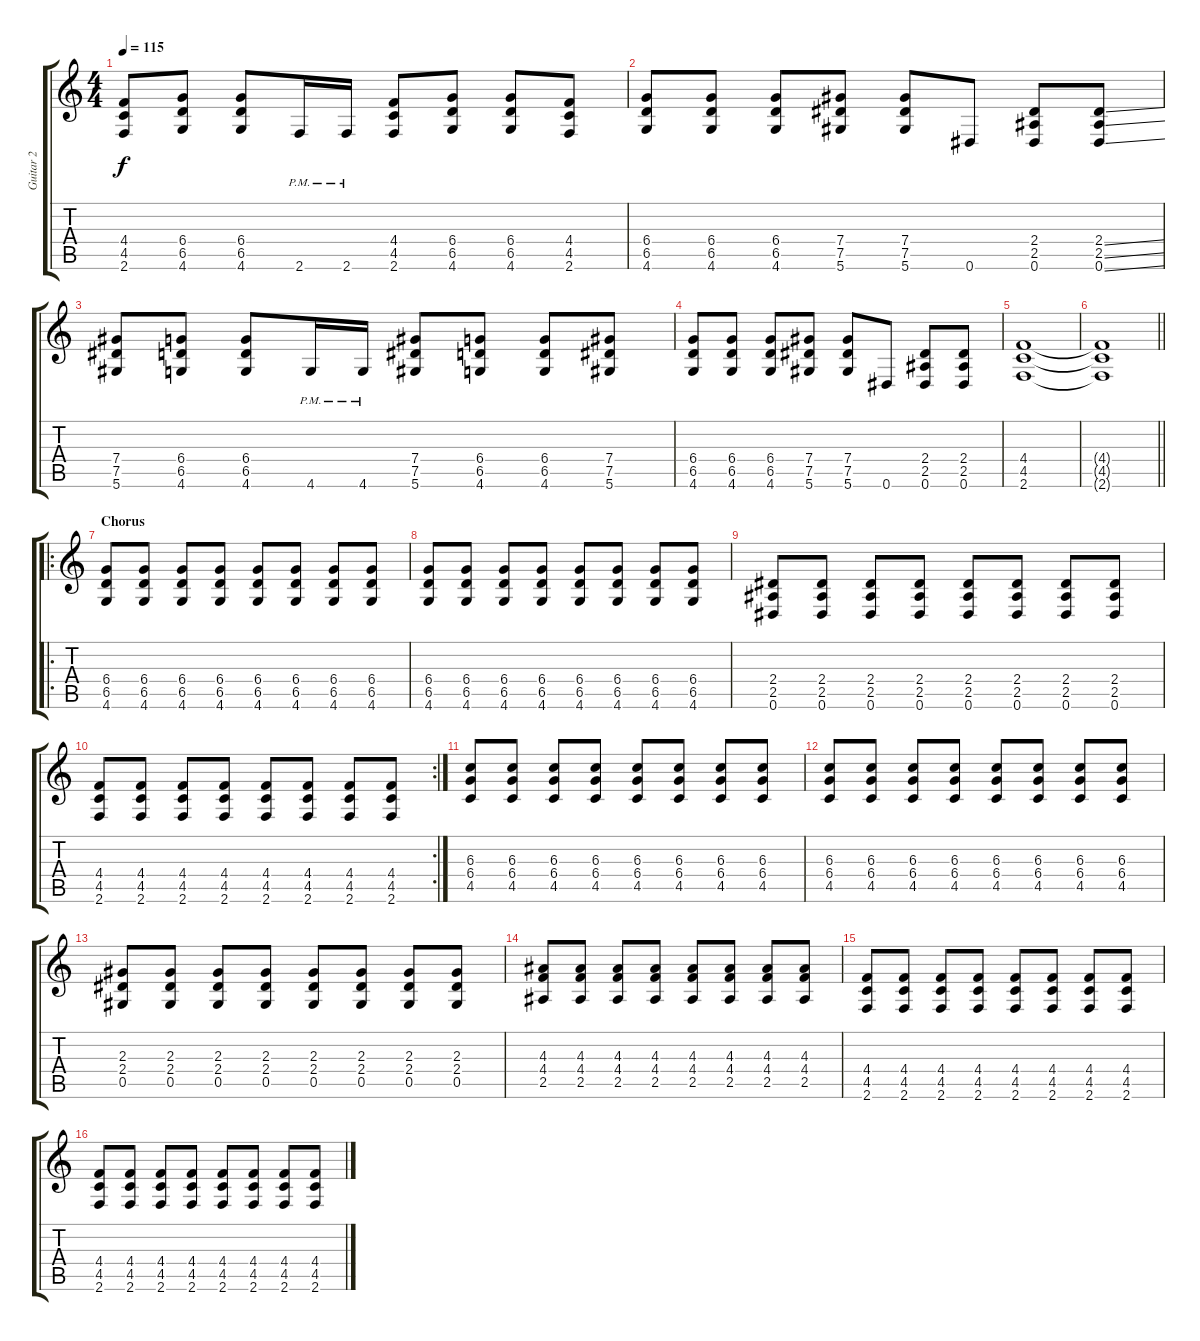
\track ("Guitar 2" "Guitar 2") {instrument distortionguitar}
\staff {score tabs}
\tuning (Eb4 Bb3 Gb3 Db3 Ab2 Eb2) {hide}
\ts (4 4)
\tempo 115
\clef g2
\ks c
(4.4 4.5 2.6).8{dy f} (6.4 6.5 4.6).8 (6.4 6.5 4.6).8 2.6{pm}.16 2.6{pm}.16 (4.4 4.5 2.6).8 (6.4 6.5 4.6).8 (6.4 6.5 4.6).8 (4.4 4.5 2.6).8 |
(6.4 6.5 4.6).8 (6.4 6.5 4.6).8 (6.4 6.5 4.6).8 (7.4 7.5 5.6).8 (7.4 7.5 5.6).8 0.6.8 (2.4 2.5 0.6).8 (2.4{ss} 2.5{ss} 0.6{ss}).8 |
(7.4 7.5 5.6).8 (6.4 6.5 4.6).8 (6.4 6.5 4.6).8 4.6{pm}.16 4.6{pm}.16 (7.4 7.5 5.6).8 (6.4 6.5 4.6).8 (6.4 6.5 4.6).8 (7.4 7.5 5.6).8 |
(6.4 6.5 4.6).8 (6.4 6.5 4.6).8 (6.4 6.5 4.6).8 (7.4 7.5 5.6).8 (7.4 7.5 5.6).8 0.6.8 (2.4 2.5 0.6).8 (2.4 2.5 0.6).8 |
(4.4 4.5 2.6).1 |
\barLineRight lightlight
(4.4{t} 4.5{t} 2.6{t}).1 |
\ro
\section ("" "Chorus")
(6.4 6.5 4.6).8 (6.4 6.5 4.6).8 (6.4 6.5 4.6).8 (6.4 6.5 4.6).8 (6.4 6.5 4.6).8 (6.4 6.5 4.6).8 (6.4 6.5 4.6).8 (6.4 6.5 4.6).8 |
(6.4 6.5 4.6).8 (6.4 6.5 4.6).8 (6.4 6.5 4.6).8 (6.4 6.5 4.6).8 (6.4 6.5 4.6).8 (6.4 6.5 4.6).8 (6.4 6.5 4.6).8 (6.4 6.5 4.6).8 |
(2.4 2.5 0.6).8 (2.4 2.5 0.6).8 (2.4 2.5 0.6).8 (2.4 2.5 0.6).8 (2.4 2.5 0.6).8 (2.4 2.5 0.6).8 (2.4 2.5 0.6).8 (2.4 2.5 0.6).8 |
\rc 2
(4.4 4.5 2.6).8 (4.4 4.5 2.6).8 (4.4 4.5 2.6).8 (4.4 4.5 2.6).8 (4.4 4.5 2.6).8 (4.4 4.5 2.6).8 (4.4 4.5 2.6).8 (4.4 4.5 2.6).8 |
(6.3 6.4 4.5).8 (6.3 6.4 4.5).8 (6.3 6.4 4.5).8 (6.3 6.4 4.5).8 (6.3 6.4 4.5).8 (6.3 6.4 4.5).8 (6.3 6.4 4.5).8 (6.3 6.4 4.5).8 |
(6.3 6.4 4.5).8 (6.3 6.4 4.5).8 (6.3 6.4 4.5).8 (6.3 6.4 4.5).8 (6.3 6.4 4.5).8 (6.3 6.4 4.5).8 (6.3 6.4 4.5).8 (6.3 6.4 4.5).8 |
(2.3 2.4 0.5).8 (2.3 2.4 0.5).8 (2.3 2.4 0.5).8 (2.3 2.4 0.5).8 (2.3 2.4 0.5).8 (2.3 2.4 0.5).8 (2.3 2.4 0.5).8 (2.3 2.4 0.5).8 |
(4.3 4.4 2.5).8 (4.3 4.4 2.5).8 (4.3 4.4 2.5).8 (4.3 4.4 2.5).8 (4.3 4.4 2.5).8 (4.3 4.4 2.5).8 (4.3 4.4 2.5).8 (4.3 4.4 2.5).8 |
(4.4 4.5 2.6).8 (4.4 4.5 2.6).8 (4.4 4.5 2.6).8 (4.4 4.5 2.6).8 (4.4 4.5 2.6).8 (4.4 4.5 2.6).8 (4.4 4.5 2.6).8 (4.4 4.5 2.6).8 |
(4.4 4.5 2.6).8 (4.4 4.5 2.6).8 (4.4 4.5 2.6).8 (4.4 4.5 2.6).8 (4.4 4.5 2.6).8 (4.4 4.5 2.6).8 (4.4 4.5 2.6).8 (4.4 4.5 2.6).8
